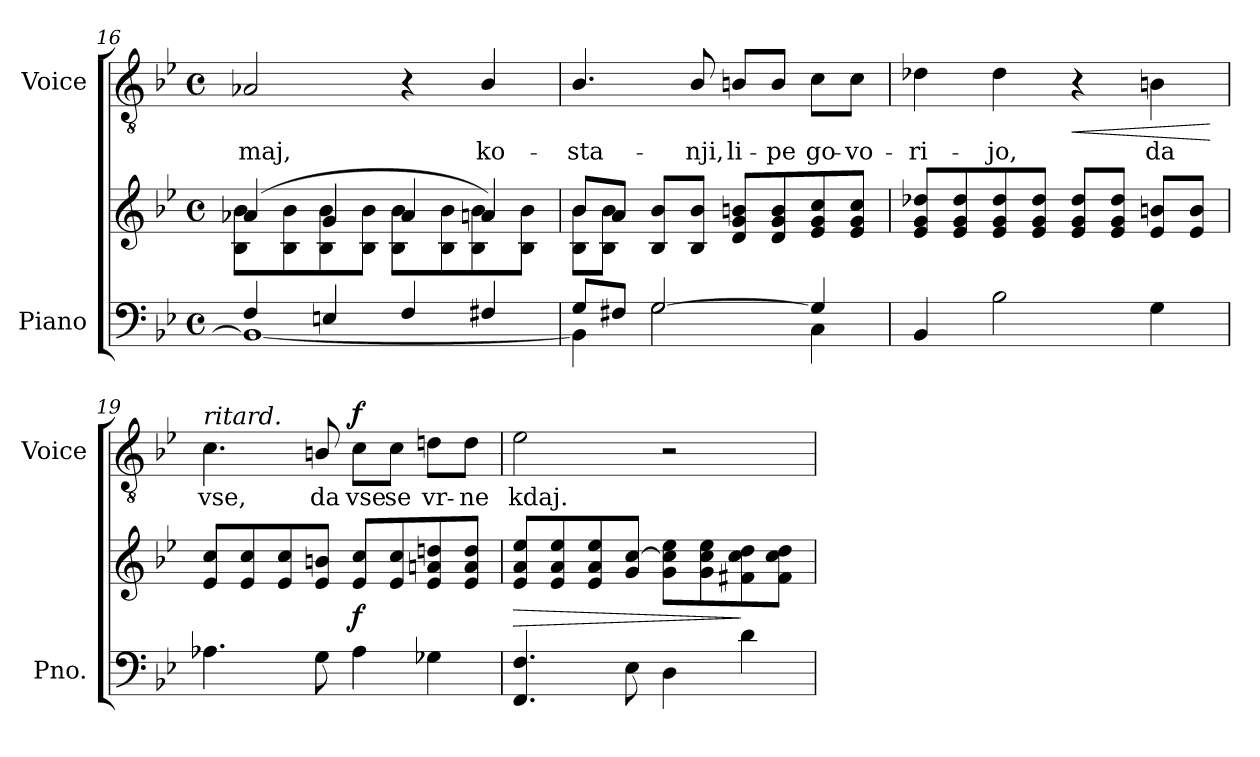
**kern	**kern	**dynam	**kern	**text	**dynam
*part2	*part2	*part2	*part1	*part1	*part1
*staff3	*staff2	*staff2/3	*staff1	*staff1	*staff1
*I"Piano	*	*	*I"Voice	*	*
*I'Pno.	*	*	*I'Voice	*	*
!!LO:PB:g=z
*clefF4	*clefG2	*	*clefGv2	*	*
*k[b-e-]	*k[b-e-]	*	*k[b-e-]	*	*
*B-:	*B-:	*	*B-:	*	*
*M4/4	*M4/4	*	*M4/4	*	*
*met(c)	*met(c)	*	*met(c)	*	*
=16	=16	=16	=16	=16	=16
*^	*^	*	*	*	*
!	!	!	!	!	!	!LO:LY:b:color=#000000	!
4Fi/	1BB-i_	(4a-Xi/	8B-i\ 8b-iL	.	2A-Xi/	maj,	.
.	.	.	8B-i\ 8b-i	.	.	.	.
4Eni/	.	4gi/	8B-i\ 8b-i	.	.	.	.
.	.	.	8B-i\ 8b-iJ	.	.	.	.
4Fi/	.	4a-i/	8B-i\ 8b-iL	.	4r	.	.
.	.	.	8B-i\ 8b-i	.	.	.	.
!	!	!	!	!	!	!LO:LY:b:color=#000000	!
4F#Xi/	.	4ani/)	8B-i\ 8b-i	.	4B-i/	ko-	.
.	.	.	8B-i\ 8b-iJ	.	.	.	.
=17	=17	=17	=17	=17	=17	=17	=17
!	!	!	!	!	!	!LO:LY:b:color=#000000	!
8Gi/L	4BB-i\]	8b-i/L	8B-i\ 8b-iL	.	4.B-i/	-sta-	.
8F#Xi/J	.	8ai/J	8B-i\ 8b-iJ	.	.	.	.
[2Gi/	2Gi\	8B-i/ 8b-iL	2.ryy	.	.	.	.
!	!	!	!	!	!	!LO:LY:b:color=#000000	!
.	.	8B-i/ 8b-iJ	.	.	8B-i/	-nji,	.
!	!	!	!	!	!	!LO:LY:b:color=#000000	!
.	.	8di/ 8gi 8bniL	.	.	8Bni/L	li-	.
!	!	!	!	!	!	!LO:LY:b:color=#000000	!
.	.	8di/ 8gi 8bi	.	.	8Bi/J	-pe	.
!	!	!	!	!	!	!LO:LY:b:color=#000000	!
4Gi/]	4Ci\	8e-i/ 8gi 8cci	.	.	8ci\L	go-	.
!	!	!	!	!	!	!LO:LY:b:color=#000000	!
.	.	8e-i/ 8gi 8cciJ	.	.	8ci\J	-vo-	.
*v	*v	*	*	*	*	*	*
*	*v	*v	*	*	*	*
=18	=18	=18	=18	=18	=18
!	!	!	!	!LO:LY:b:color=#000000	!
4BB-i/	8e-i/ 8gi 8dd-XiL	.	4d-Xi\	-ri-	.
.	8e-i/ 8gi 8dd-i	.	.	.	.
!	!	!	!	!LO:LY:b:color=#000000	!
2B-i\	8e-i/ 8gi 8dd-i	.	4d-i\	-jo,	.
.	8e-i/ 8gi 8dd-iJ	.	.	.	.
!	!	!	!	!	!LO:HP:b
.	8e-i/ 8gi 8dd-iL	.	4r	.	<
.	8e-i/ 8gi 8dd-iJ	.	.	.	.
!	!	!	!	!LO:LY:b:color=#000000	!
4Gi\	8e-i/ 8bniL	.	4Bni\	da	.
.	8e-i/ 8biJ	.	.	.	.
.	.	.	.	.	[
!!LO:LB:g=z
=19	=19	=19	=19	=19	=19
!	!	!	!LO:TX:a:i:t=ritard.	!	!
!	!	!	!	!LO:LY:b:color=#000000	!
4.A-Xi\	8e-i/ 8cciL	.	4.ci\	vse,	.
.	8e-i/ 8cci	.	.	.	.
.	8e-i/ 8cci	.	.	.	.
!	!	!	!	!LO:LY:b:color=#000000	!
8Gi\	8e-i/ 8bniJ	.	8Bni/	da	.
!	!	!	!	!LO:LY:b:color=#000000	!
4A-i\	8e-i/ 8cciL	f	8ci\L	vse	f
!	!	!	!	!LO:LY:b:color=#000000	!
.	8e-i/ 8cci	.	8ci\J	se	.
!	!	!	!	!LO:LY:b:color=#000000	!
4G-Xi\	8e-i/ 8ani 8ddni	.	8dni\L	vr-	.
!	!	!	!	!LO:LY:b:color=#000000	!
.	8e-i/ 8ai 8ddiJ	.	8di\J	-ne	.
=20	=20	=20	=20	=20	=20
!	!	!LO:HP:b	!	!	!
!	!	!	!	!LO:LY:b:color=#000000	!
4.FFi/ 4.Fi	8e-i/ 8ai 8ee-iL	>	2e-i\	kdaj.	.
.	8e-i/ 8ai 8ee-i	.	.	.	.
.	8e-i/ 8ai 8ee-i	.	.	.	.
8E-i\	8gi/ [8cciJ	.	.	.	.
4Di\	8gi\ 8cci] 8ee-iL	.	2r	.	.
.	8gi\ 8cci 8ee-i	.	.	.	.
4di\	8f#Xi\ 8cci 8ddi	]	.	.	.
.	8f#i\ 8cci 8ddiJ	.	.	.	.
=	=	=	=	=	=
*-	*-	*-	*-	*-	*-
